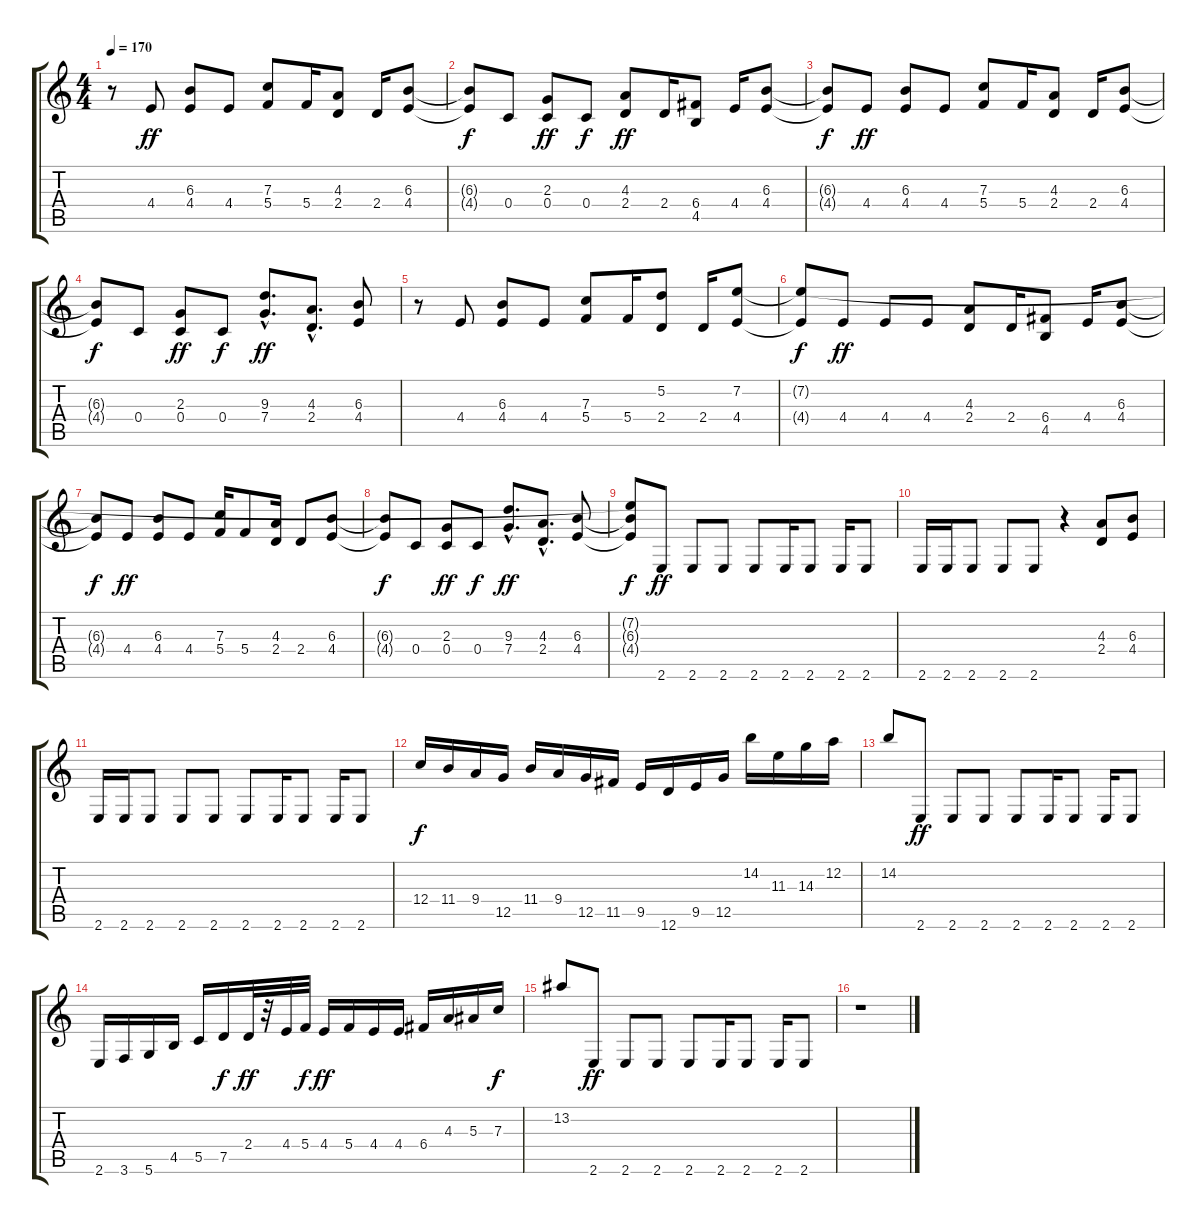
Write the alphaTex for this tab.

\track "" {instrument overdrivenguitar}
\staff {score tabs}
\tuning (D4 A3 F3 C3 G2 D2) {hide}
\ts (4 4)
\tempo 170
\clef g2
\ks c
r.8{dy f} 4.4.8{dy ff} (6.3 4.4).8 4.4.8 (7.3 5.4).8 5.4.16 (4.3 2.4).8 2.4.16 (6.3 4.4).8 |
(6.3{t} 4.4{t}).8{dy f} 0.4.8 (2.3 0.4).8{dy ff} 0.4.8{dy f} (4.3 2.4).8{dy ff} 2.4.16 (6.4 4.5).8 4.4.16 (6.3 4.4).8 |
(6.3{t} 4.4{t}).8{dy f} 4.4.8{dy ff} (6.3 4.4).8 4.4.8 (7.3 5.4).8 5.4.16 (4.3 2.4).8 2.4.16 (6.3 4.4).8 |
(6.3{t} 4.4{t}).8{dy f} 0.4.8 (2.3 0.4).8{dy ff} 0.4.8{dy f} (9.3{hac} 7.4{hac}).8{d dy ff} (4.3{hac} 2.4{hac}).8{d} (6.3 4.4).8 |
r.8 4.4.8 (6.3 4.4).8 4.4.8 (7.3 5.4).8 5.4.16 (5.2 2.4).8 2.4.16 (7.2 4.4).8 |
(7.2{t} 4.4{t}).8{dy f} 4.4.8{dy ff} 4.4.8 4.4.8 (4.3 2.4).8 2.4.16 (6.4 4.5).8 4.4.16 (6.3 4.4).8 |
(6.3{t} 4.4{t}).8{dy f} 4.4.8{dy ff} (6.3 4.4).8 4.4.8 (7.3 5.4).16 5.4.8 (4.3 2.4).16 2.4.8 (6.3 4.4).8 |
(6.3{t} 4.4{t}).8{dy f} 0.4.8 (2.3 0.4).8{dy ff} 0.4.8{dy f} (9.3{hac} 7.4{hac}).8{d dy ff} (4.3{hac} 2.4{hac}).8{d} (6.3 4.4).8 |
(7.2{t} 6.3{t} 4.4{t}).8{dy f} 2.6.8{dy ff} 2.6.8 2.6.8 2.6.8 2.6.16 2.6.8 2.6.16 2.6.8 |
2.6.16 2.6.16 2.6.8 2.6.8 2.6.8 r.4 (4.3 2.4).8 (6.3 4.4).8 |
2.6.16 2.6.16 2.6.8 2.6.8 2.6.8 2.6.8 2.6.16 2.6.8 2.6.16 2.6.8 |
12.4.16{dy f} 11.4.16 9.4.16 12.5.16 11.4.16 9.4.16 12.5.16 11.5.16 9.5.16 12.6.16 9.5.16 12.5.16 14.2.16 11.3.16 14.3.16 12.2.16 |
14.2.8 2.6.8{dy ff} 2.6.8 2.6.8 2.6.8 2.6.16 2.6.8 2.6.16 2.6.8 |
2.6.16 3.6.16 5.6.16 4.5.16 5.5.16 7.5.16{dy f} 2.4.32{dy ff} r.32 4.4.32 5.4.32{dy f} 4.4.16{dy ff} 5.4.16 4.4.16 4.4.16 6.4.16 4.3.16 5.3.16 7.3.16{dy f} |
13.2.8 2.6.8{dy ff} 2.6.8 2.6.8 2.6.8 2.6.16 2.6.8 2.6.16 2.6.8 |
r.1
